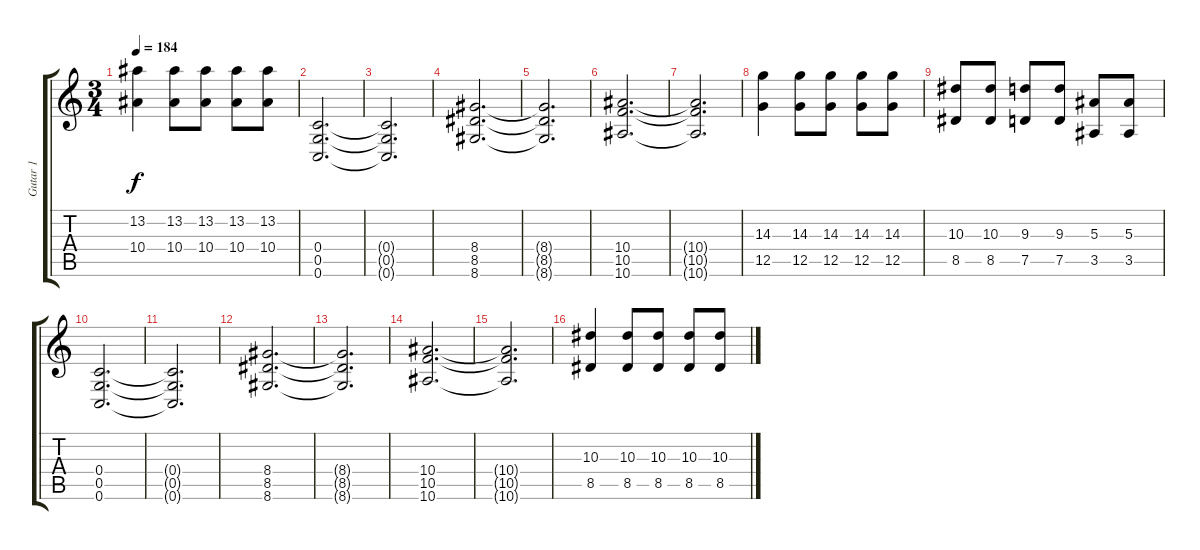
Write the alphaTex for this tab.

\track ("Gutar 1" "Gutar 1") {instrument distortionguitar}
\staff {score tabs}
\tuning (D4 A3 F3 C3 G2 C2) {hide}
\ts (3 4)
\tempo 184
\clef g2
\ks c
(13.2 10.4).4{dy f} (13.2 10.4).8 (13.2 10.4).8 (13.2 10.4).8 (13.2 10.4).8 |
(0.4 0.5 0.6).2{d} |
(0.4{t} 0.5{t} 0.6{t}).2{d} |
(8.4 8.5 8.6).2{d} |
(8.4{t} 8.5{t} 8.6{t}).2{d} |
(10.4 10.5 10.6).2{d} |
(10.4{t} 10.5{t} 10.6{t}).2{d} |
(14.3 12.5).4 (14.3 12.5).8 (14.3 12.5).8 (14.3 12.5).8 (14.3 12.5).8 |
(10.3 8.5).8 (10.3 8.5).8 (9.3 7.5).8 (9.3 7.5).8 (5.3 3.5).8 (5.3 3.5).8 |
(0.4 0.5 0.6).2{d} |
(0.4{t} 0.5{t} 0.6{t}).2{d} |
(8.4 8.5 8.6).2{d} |
(8.4{t} 8.5{t} 8.6{t}).2{d} |
(10.4 10.5 10.6).2{d} |
(10.4{t} 10.5{t} 10.6{t}).2{d} |
(10.3 8.5).4 (10.3 8.5).8 (10.3 8.5).8 (10.3 8.5).8 (10.3 8.5).8
